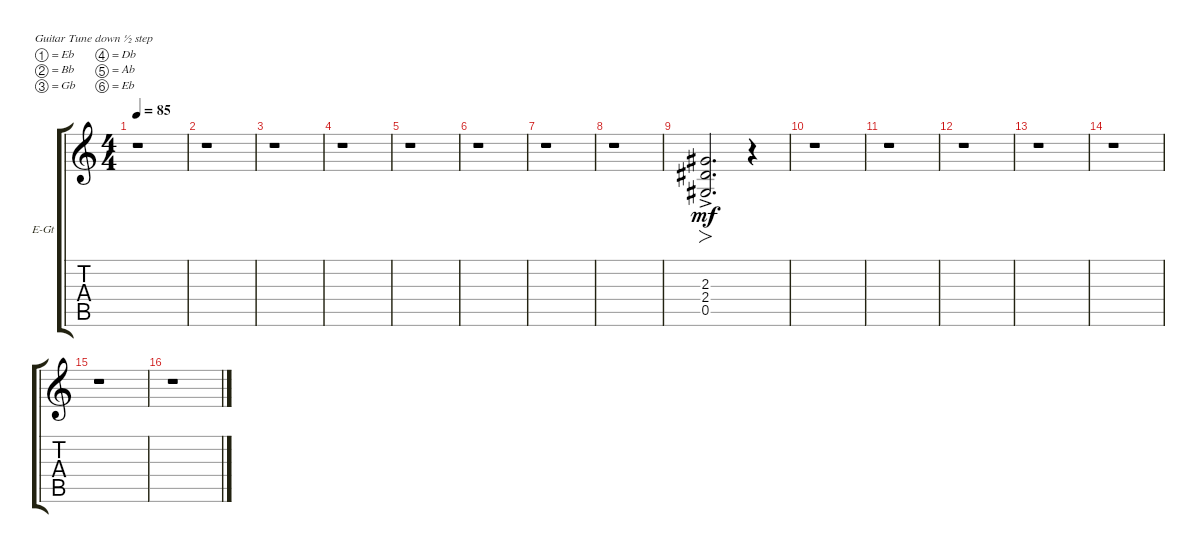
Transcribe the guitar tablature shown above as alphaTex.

\defaultSystemsLayout 4
\bracketExtendMode groupsimilarinstruments
\firstSystemTrackNameOrientation horizontal
\otherSystemsTrackNameOrientation horizontal
\track ("Electric Guitar" "E-Gt") {instrument distortionguitar}
\staff {score tabs}
\tuning (Eb4 Bb3 Gb3 Db3 Ab2 Eb2)
\ts (4 4)
\tempo 85
\clef g2
\scale
0.333333
\ks c
r.1{dy mf} |
\scale
0.333333 r.1 |
\scale
0.333333 r.1 |
\scale
0.333333 r.1 |
\scale
0.333333 r.1 |
\scale
0.333333 r.1 |
\scale
0.333333 r.1 |
\scale
0.333333 r.1 |
\scale
0.333333 (2.3{ac} 2.4{ac} 0.5{ac}).2{fo d} r.4 |
r.1 |
r.1 |
\scale
0.333333 r.1 |
\scale
0.333333 r.1 |
\scale
0.333333 r.1 |
\scale
0.333333 r.1 |
\scale
0.333333 r.1
